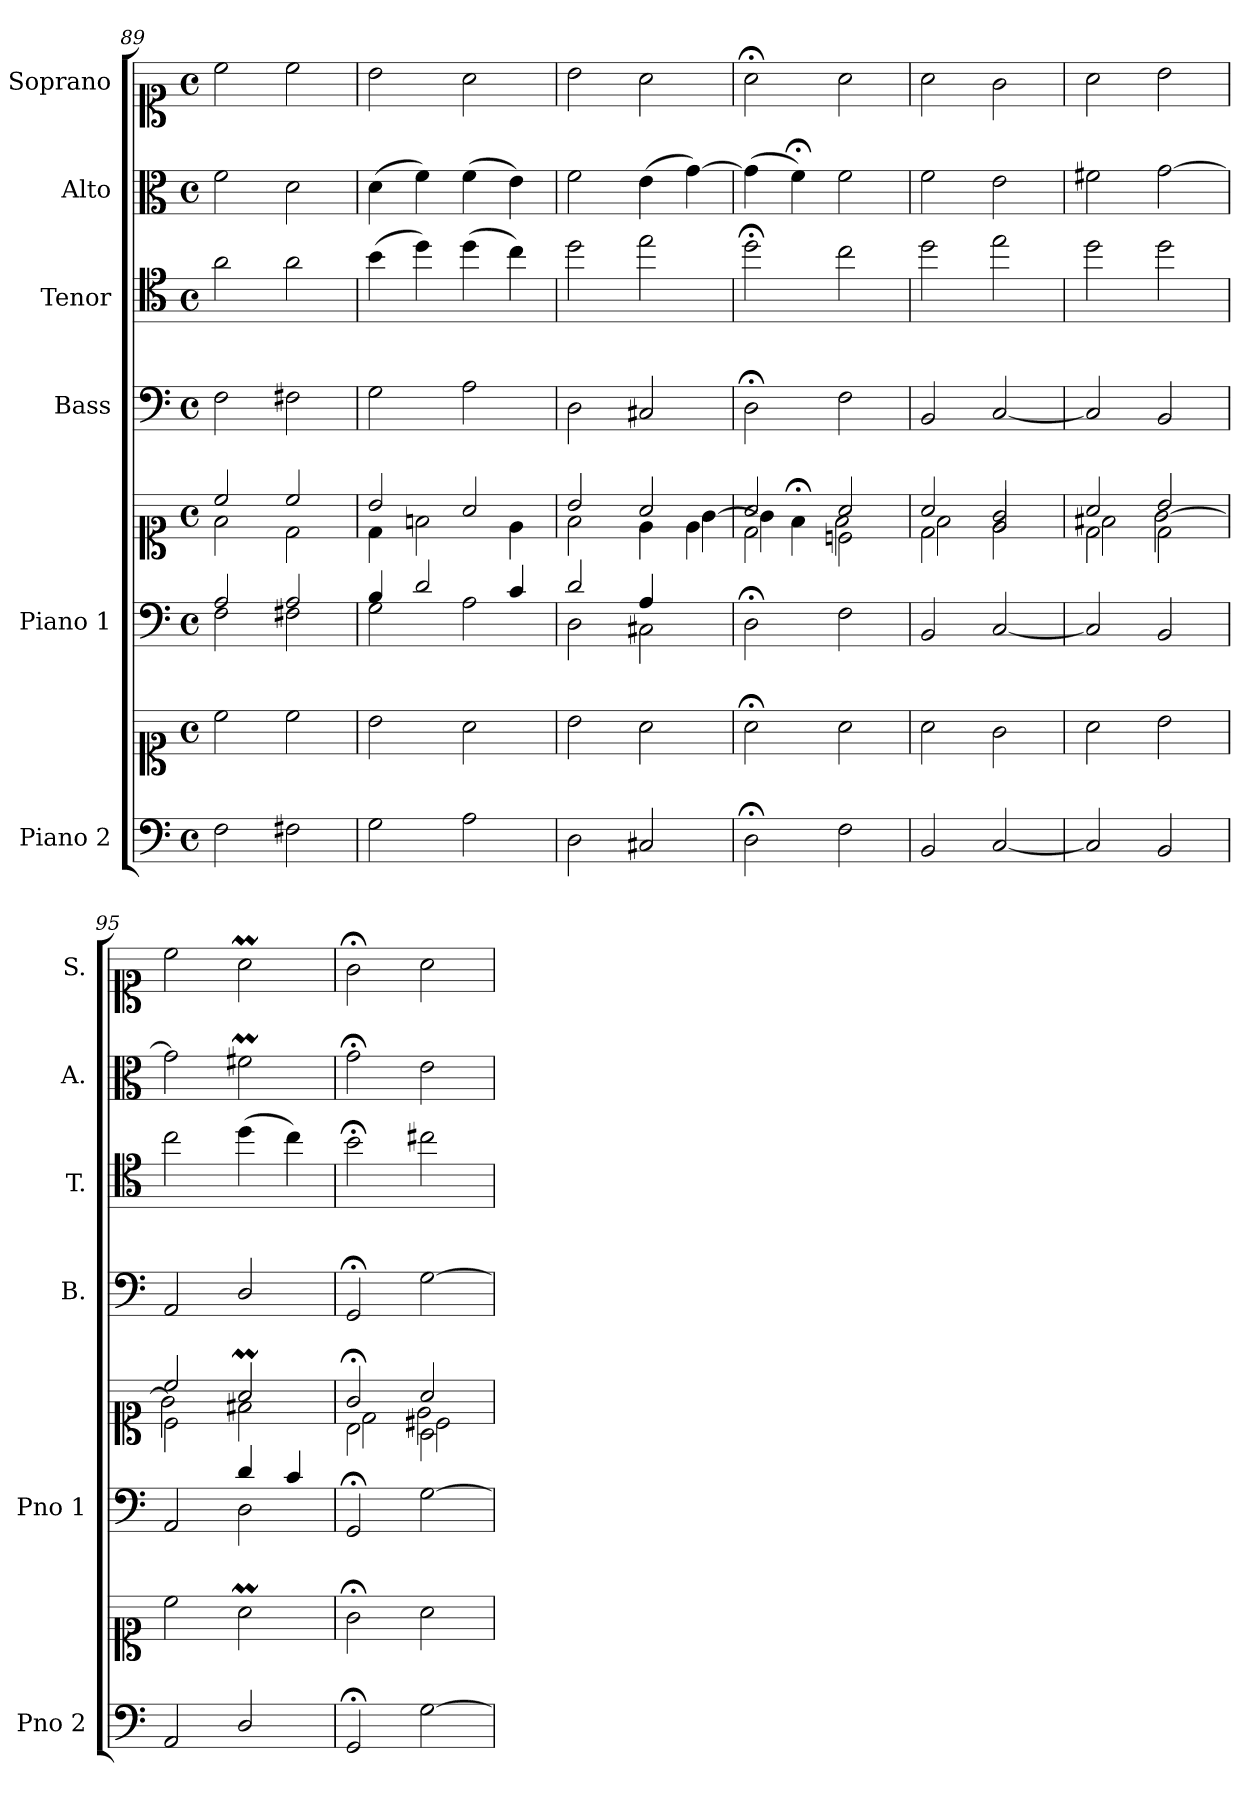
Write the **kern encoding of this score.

**kern	**kern	**kern	**kern	**kern	**kern	**kern	**kern
*part6	*part6	*part5	*part5	*part4	*part3	*part2	*part1
*staff8	*staff7	*staff6	*staff5	*staff4	*staff3	*staff2	*staff1
*I"Piano 2	*	*I"Piano 1	*	*I"Bass	*I"Tenor	*I"Alto	*I"Soprano
*I'Pno 2	*	*I'Pno 1	*	*I'B.	*I'T.	*I'A.	*I'S.
*clefF4	*clefC1	*clefF4	*clefC1	*clefF4	*clefC4	*clefC3	*clefC1
*	*	*	*	*	*ITrd7c12	*	*
*k[]	*k[]	*k[]	*k[]	*k[]	*k[]	*k[]	*k[]
*M4/4	*M4/4	*M4/4	*M4/4	*M4/4	*M4/4	*M4/4	*M4/4
*met(c)	*met(c)	*met(c)	*met(c)	*met(c)	*met(c)	*met(c)	*met(c)
=89	=89	=89	=89	=89	=89	=89	=89
*	*	*^	*^	*	*	*	*
2F\	2cc\	2A/	2F\	2cc/	2f\	2F\	2A\	2f\	2cc\
2F#X\	2cc\	2A/	2F#X\	2cc/	2d\	2F#X\	2A\	2d\	2cc\
=90	=90	=90	=90	=90	=90	=90	=90	=90	=90
2G\	2b\	4B/	2G\	2b/	4d\	2G\	(4B\	(4d\	2b\
.	.	2d/	.	.	2fn\	.	4d\)	4f\)	.
2A\	2a\	.	2A\	2a/	.	2A\	(4d\	(4f\	2a\
.	.	4c/	.	.	4e\	.	4c\)	4e\)	.
=91	=91	=91	=91	=91	=91	=91	=91	=91	=91
*	*	*	*	*	*^	*	*	*	*
2D\	2b\	2d/	2D\	2b/	2.ryy	2f\	2D\	2d\	2f\	2b\
2C#X/	2a\	4A/	2C#X\	2a/	.	4e\	2C#X/	2e\	(4e\	2a\
.	.	4ryy	.	.	4e\	[<4g\	.	.	[4g\)	.
*	*	*v	*v	*	*	*	*	*	*	*
=92	=92	=92	=92	=92	=92	=92	=92	=92	=92
2D;\	2a;<\	2D;\	2a/	2d\	4g\]	2D;<\	2d;<\	(4g\]	2a;<\
.	.	.	.	.	4f;<\	.	.	4f;<\)	.
2F\	2a\	2F\	2a/	2cn\	2f\	2F\	2c\	2f\	2a\
=93	=93	=93	=93	=93	=93	=93	=93	=93	=93
2BB/	2a\	2BB/	2a/	2d\	2f\	2BB/	2d\	2f\	2a\
[<2C/	2g\	[<2C/	2g/	2e\	2e/	[<2C/	2e\	2e\	2g\
=94	=94	=94	=94	=94	=94	=94	=94	=94	=94
2C/]	2a\	2C/]	2a/	2d\	2f#X\	2C/]	2d\	2f#X\	2a\
2BB/	2b\	2BB/	2b/	2d\	[<2g\	2BB/	2d\	[>2g\	2b\
!!LO:PB:g=z
=95	=95	=95	=95	=95	=95	=95	=95	=95	=95
*	*	*^	*	*	*	*	*	*	*
2AA/	2cc\	2ryy	2AA/	2cc/	2c\	2g\]	2AA/	2c\	2g\]	2cc\
2D/	2aM\	4d/	2D\	2aM/	2ryy	2f#X\	2D/	(4d\	2f#Xm\	2aM\
.	.	4c/	.	.	.	.	.	4c\)	.	.
*	*	*v	*v	*	*	*	*	*	*	*
=96	=96	=96	=96	=96	=96	=96	=96	=96	=96
*	*	*	*	*	*^	*	*	*	*
2GG;/	2g;<\	2GG;/	2g;</	2B\	2d\	2ryy	2GG;</	2B;<\	2g;<\	2g;<\
[>2G\	2a\	[>2G\	2a/	2A\	2e\	2c#X\	[>2G\	2c#X\	2e\	2a\
*	*	*	*v	*v	*v	*v	*	*	*	*
=	=	=	=	=	=	=	=
*-	*-	*-	*-	*-	*-	*-	*-
